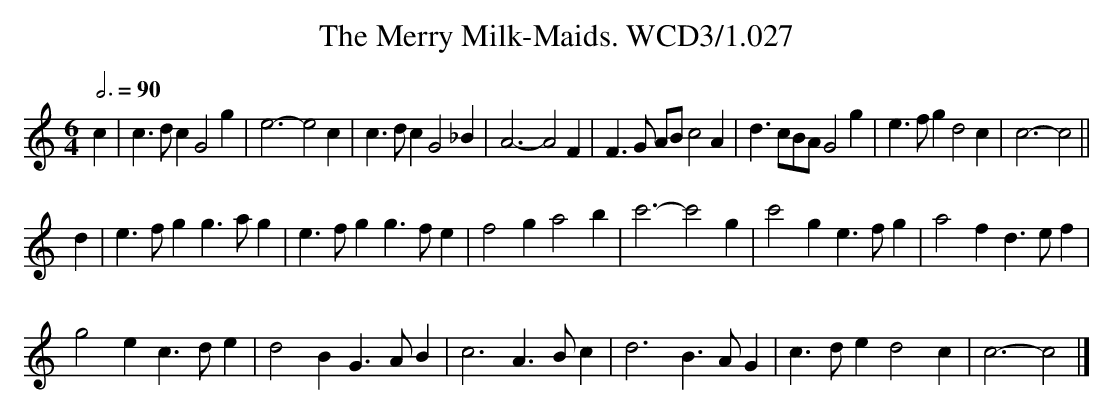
X:1
T:Merry Milk-Maids. WCD3/1.027, The
M:6/4
L:1/4
Q:3/4=90
K:C
c|c3/d/ cG2g|e3-e2 c|c3/d/ cG2_B|A3-A2F|\
F3/G/ A/B/c2A|d3/c/B/A/ G2g|e3/f/g d2c|c3-c2||
d|e3/f/g g3/a/g|e3/f/g g3/f/e|f2 g a2 b|\
c'3-c'2g|c'2g e3/f/g|a2f d3/e/f|
g2e c3/d/e|d2B G3/A/B|c3 A3/B/c|\
d3 B3/A/G|c3/ d/e d2c|c3-c2|]
